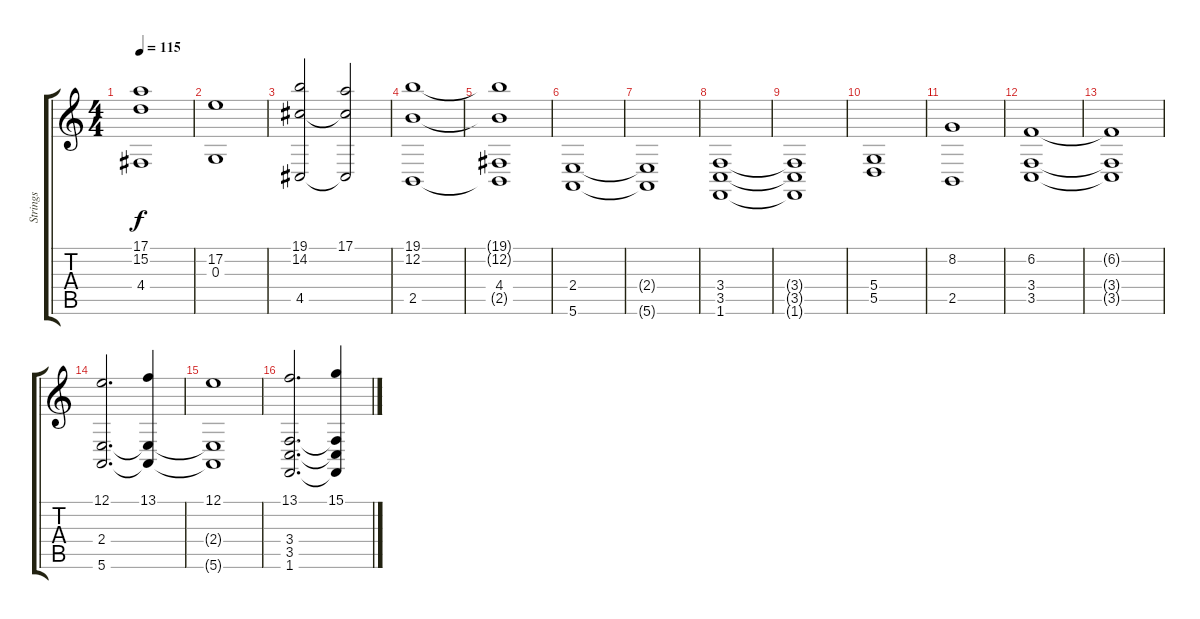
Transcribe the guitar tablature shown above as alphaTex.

\track ("Strings" "Strings") {instrument stringensemble1}
\staff {score tabs}
\tuning (E4 B3 G3 D3 A2 E2) {hide}
\ts (4 4)
\tempo 115
\clef g2
\ks c
(17.1{t} 15.2 4.4).1{dy f} |
(17.2 0.3).1 |
(19.1 14.2 4.5).2 (17.1 14.2{t} 4.5{t}).2 |
(19.1 12.2 2.5).1 |
(19.1{t} 12.2{t} 4.4 2.5{t}).1 |
(2.4 5.6).1 |
(2.4{t} 5.6{t}).1 |
(3.4 3.5 1.6).1 |
(3.4{t} 3.5{t} 1.6{t}).1 |
(5.4 5.5).1 |
(8.2 2.5).1 |
(6.2 3.4 3.5).1 |
(6.2{t} 3.4{t} 3.5{t}).1 |
(12.1 2.4 5.6).2{d} (13.1 2.4{t} 5.6{t}).4 |
(12.1 2.4{t} 5.6{t}).1 |
(13.1 3.4 3.5 1.6).2{d} (15.1 3.4{t} 3.5{t} 1.6{t}).4
